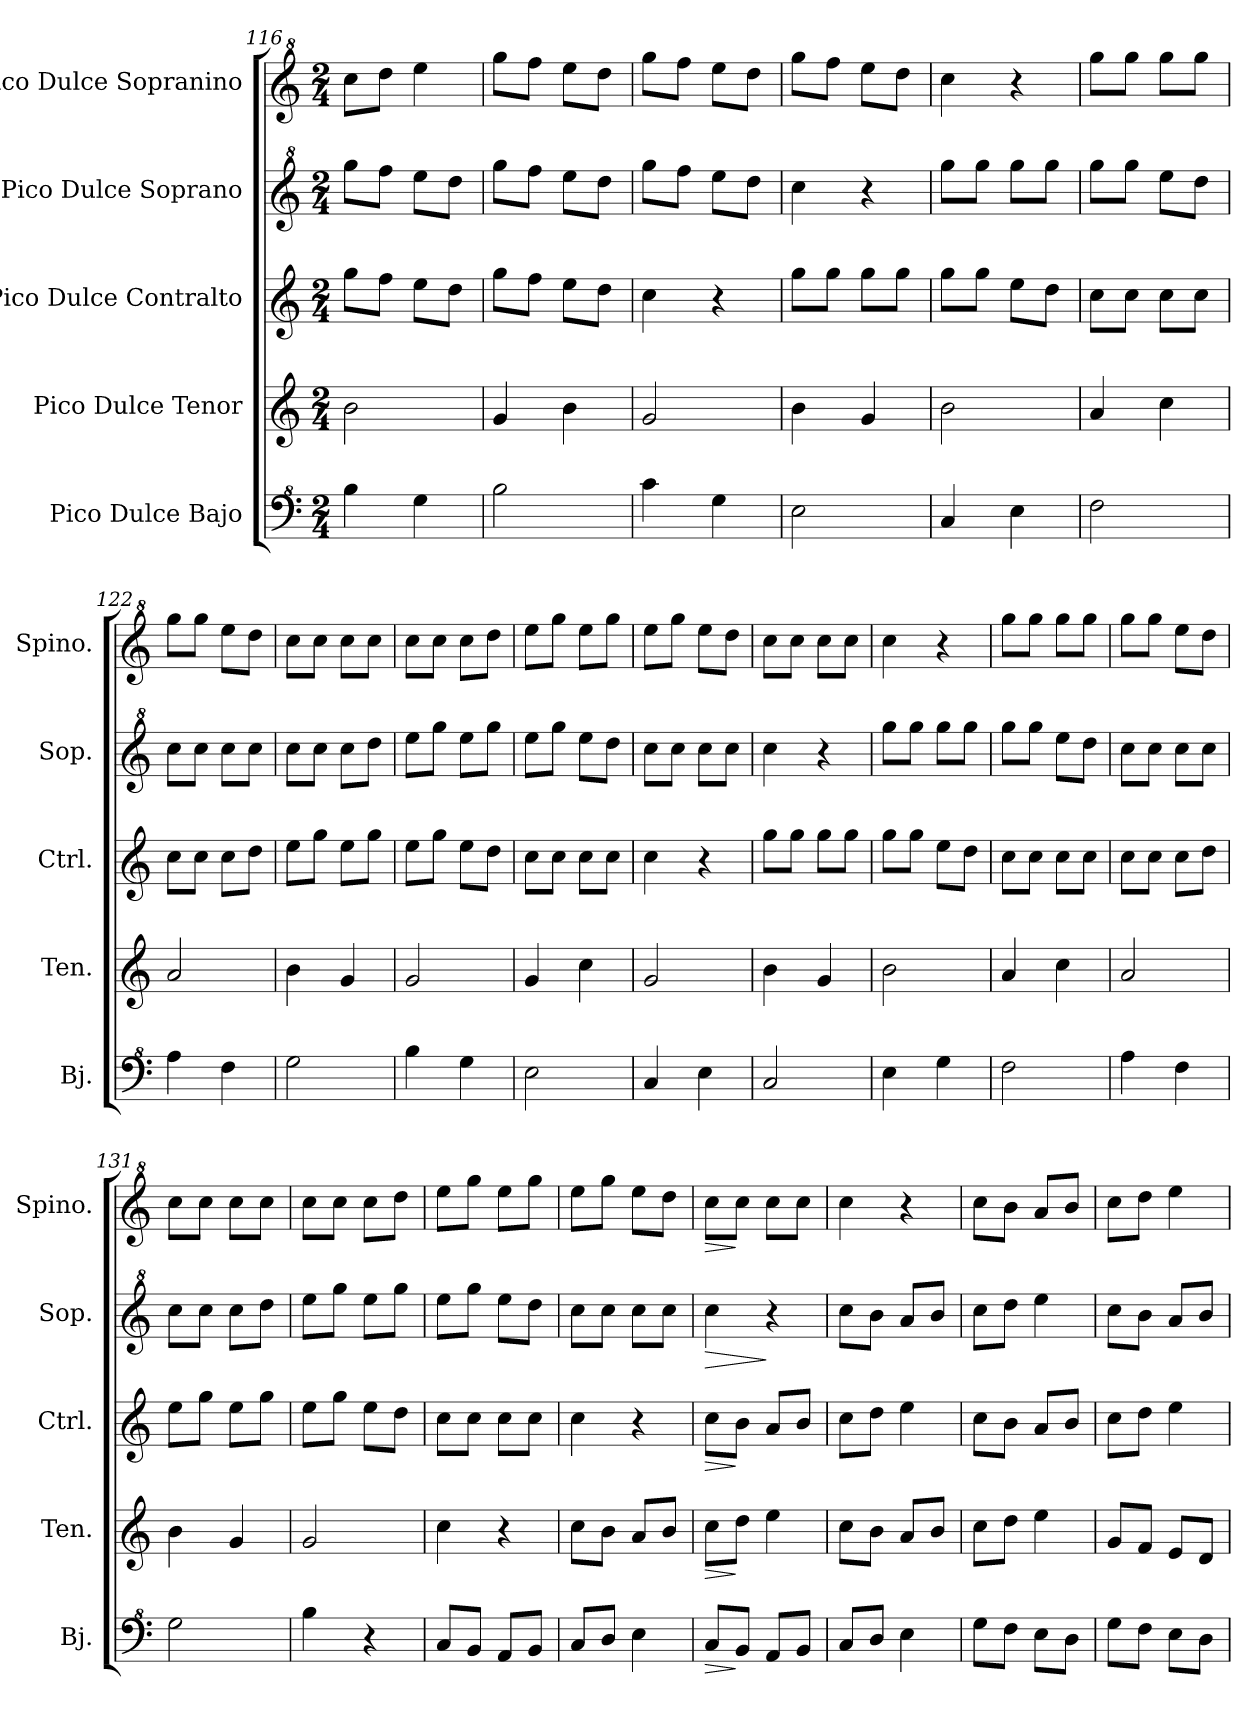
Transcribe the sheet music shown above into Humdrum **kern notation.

**kern	**dynam	**kern	**dynam	**kern	**dynam	**kern	**dynam	**kern	**dynam
*part5	*part5	*part4	*part4	*part3	*part3	*part2	*part2	*part1	*part1
*staff5	*staff5	*staff4	*staff4	*staff3	*staff3	*staff2	*staff2	*staff1	*staff1
*I"Pico Dulce Bajo	*	*I"Pico Dulce Tenor	*	*I"Pico Dulce Contralto	*	*I"Pico Dulce Soprano	*	*I"Pico Dulce Sopranino	*
*I'Bj.	*	*I'Ten.	*	*I'Ctrl.	*	*I'Sop.	*	*I'Spino.	*
!!LO:PB:g=z
*clefF^4	*	*clefG2	*	*clefG2	*	*clefG^2	*	*clefG^2	*
*k[]	*	*k[]	*	*k[]	*	*k[]	*	*k[]	*
*M2/4	*	*M2/4	*	*M2/4	*	*M2/4	*	*M2/4	*
=116	=116	=116	=116	=116	=116	=116	=116	=116	=116
4b\	.	2b\	.	8gg\L	.	8ggg\L	.	8ccc\L	.
.	.	.	.	8ff\J	.	8fff\J	.	8ddd\J	.
4g\	.	.	.	8ee\L	.	8eee\L	.	4eee\	.
.	.	.	.	8dd\J	.	8ddd\J	.	.	.
=117	=117	=117	=117	=117	=117	=117	=117	=117	=117
2b\	.	4g/	.	8gg\L	.	8ggg\L	.	8ggg\L	.
.	.	.	.	8ff\J	.	8fff\J	.	8fff\J	.
.	.	4b\	.	8ee\L	.	8eee\L	.	8eee\L	.
.	.	.	.	8dd\J	.	8ddd\J	.	8ddd\J	.
=118	=118	=118	=118	=118	=118	=118	=118	=118	=118
4cc\	.	2g/	.	4cc\	.	8ggg\L	.	8ggg\L	.
.	.	.	.	.	.	8fff\J	.	8fff\J	.
4g\	.	.	.	4r	.	8eee\L	.	8eee\L	.
.	.	.	.	.	.	8ddd\J	.	8ddd\J	.
=119	=119	=119	=119	=119	=119	=119	=119	=119	=119
2e\	.	4b\	.	8gg\L	.	4ccc\	.	8ggg\L	.
.	.	.	.	8gg\J	.	.	.	8fff\J	.
.	.	4g/	.	8gg\L	.	4r	.	8eee\L	.
.	.	.	.	8gg\J	.	.	.	8ddd\J	.
=120	=120	=120	=120	=120	=120	=120	=120	=120	=120
4c/	.	2b\	.	8gg\L	.	8ggg\L	.	4ccc\	.
.	.	.	.	8gg\J	.	8ggg\J	.	.	.
4e\	.	.	.	8ee\L	.	8ggg\L	.	4r	.
.	.	.	.	8dd\J	.	8ggg\J	.	.	.
=121	=121	=121	=121	=121	=121	=121	=121	=121	=121
2f\	.	4a/	.	8cc\L	.	8ggg\L	.	8ggg\L	.
.	.	.	.	8cc\J	.	8ggg\J	.	8ggg\J	.
.	.	4cc\	.	8cc\L	.	8eee\L	.	8ggg\L	.
.	.	.	.	8cc\J	.	8ddd\J	.	8ggg\J	.
=122	=122	=122	=122	=122	=122	=122	=122	=122	=122
4a\	.	2a/	.	8cc\L	.	8ccc\L	.	8ggg\L	.
.	.	.	.	8cc\J	.	8ccc\J	.	8ggg\J	.
4f\	.	.	.	8cc\L	.	8ccc\L	.	8eee\L	.
.	.	.	.	8dd\J	.	8ccc\J	.	8ddd\J	.
=123	=123	=123	=123	=123	=123	=123	=123	=123	=123
2g\	.	4b\	.	8ee\L	.	8ccc\L	.	8ccc\L	.
.	.	.	.	8gg\J	.	8ccc\J	.	8ccc\J	.
.	.	4g/	.	8ee\L	.	8ccc\L	.	8ccc\L	.
.	.	.	.	8gg\J	.	8ddd\J	.	8ccc\J	.
=124	=124	=124	=124	=124	=124	=124	=124	=124	=124
4b\	.	2g/	.	8ee\L	.	8eee\L	.	8ccc\L	.
.	.	.	.	8gg\J	.	8ggg\J	.	8ccc\J	.
4g\	.	.	.	8ee\L	.	8eee\L	.	8ccc\L	.
.	.	.	.	8dd\J	.	8ggg\J	.	8ddd\J	.
=125	=125	=125	=125	=125	=125	=125	=125	=125	=125
2e\	.	4g/	.	8cc\L	.	8eee\L	.	8eee\L	.
.	.	.	.	8cc\J	.	8ggg\J	.	8ggg\J	.
.	.	4cc\	.	8cc\L	.	8eee\L	.	8eee\L	.
.	.	.	.	8cc\J	.	8ddd\J	.	8ggg\J	.
!!LO:LB:g=z
=126	=126	=126	=126	=126	=126	=126	=126	=126	=126
4c/	.	2g/	.	4cc\	.	8ccc\L	.	8eee\L	.
.	.	.	.	.	.	8ccc\J	.	8ggg\J	.
4e\	.	.	.	4r	.	8ccc\L	.	8eee\L	.
.	.	.	.	.	.	8ccc\J	.	8ddd\J	.
=127	=127	=127	=127	=127	=127	=127	=127	=127	=127
2c/	.	4b\	.	8gg\L	.	4ccc\	.	8ccc\L	.
.	.	.	.	8gg\J	.	.	.	8ccc\J	.
.	.	4g/	.	8gg\L	.	4r	.	8ccc\L	.
.	.	.	.	8gg\J	.	.	.	8ccc\J	.
=128	=128	=128	=128	=128	=128	=128	=128	=128	=128
4e\	.	2b\	.	8gg\L	.	8ggg\L	.	4ccc\	.
.	.	.	.	8gg\J	.	8ggg\J	.	.	.
4g\	.	.	.	8ee\L	.	8ggg\L	.	4r	.
.	.	.	.	8dd\J	.	8ggg\J	.	.	.
=129	=129	=129	=129	=129	=129	=129	=129	=129	=129
2f\	.	4a/	.	8cc\L	.	8ggg\L	.	8ggg\L	.
.	.	.	.	8cc\J	.	8ggg\J	.	8ggg\J	.
.	.	4cc\	.	8cc\L	.	8eee\L	.	8ggg\L	.
.	.	.	.	8cc\J	.	8ddd\J	.	8ggg\J	.
=130	=130	=130	=130	=130	=130	=130	=130	=130	=130
4a\	.	2a/	.	8cc\L	.	8ccc\L	.	8ggg\L	.
.	.	.	.	8cc\J	.	8ccc\J	.	8ggg\J	.
4f\	.	.	.	8cc\L	.	8ccc\L	.	8eee\L	.
.	.	.	.	8dd\J	.	8ccc\J	.	8ddd\J	.
=131	=131	=131	=131	=131	=131	=131	=131	=131	=131
2g\	.	4b\	.	8ee\L	.	8ccc\L	.	8ccc\L	.
.	.	.	.	8gg\J	.	8ccc\J	.	8ccc\J	.
.	.	4g/	.	8ee\L	.	8ccc\L	.	8ccc\L	.
.	.	.	.	8gg\J	.	8ddd\J	.	8ccc\J	.
=132	=132	=132	=132	=132	=132	=132	=132	=132	=132
4b\	.	2g/	.	8ee\L	.	8eee\L	.	8ccc\L	.
.	.	.	.	8gg\J	.	8ggg\J	.	8ccc\J	.
4r	.	.	.	8ee\L	.	8eee\L	.	8ccc\L	.
.	.	.	.	8dd\J	.	8ggg\J	.	8ddd\J	.
=133	=133	=133	=133	=133	=133	=133	=133	=133	=133
8c/L	.	4cc\	.	8cc\L	.	8eee\L	.	8eee\L	.
8B/J	.	.	.	8cc\J	.	8ggg\J	.	8ggg\J	.
8A/L	.	4r	.	8cc\L	.	8eee\L	.	8eee\L	.
8B/J	.	.	.	8cc\J	.	8ddd\J	.	8ggg\J	.
=134	=134	=134	=134	=134	=134	=134	=134	=134	=134
8c/L	.	8cc\L	.	4cc\	.	8ccc\L	.	8eee\L	.
8d/J	.	8b\J	.	.	.	8ccc\J	.	8ggg\J	.
4e\	.	8a/L	.	4r	.	8ccc\L	.	8eee\L	.
.	.	8b/J	.	.	.	8ccc\J	.	8ddd\J	.
=135	=135	=135	=135	=135	=135	=135	=135	=135	=135
!	!LO:HP:b	!	!LO:HP:b	!	!LO:HP:b	!	!LO:HP:b	!	!LO:HP:b
8c/L	>	8cc\L	>	8cc\L	>	4ccc\	>	8ccc\L	>
8B/J	]	8dd\J	]	8b\J	]	.	.	8ccc\J	]
8A/L	.	4ee\	.	8a/L	.	4r	]	8ccc\L	.
8B/J	.	.	.	8b/J	.	.	.	8ccc\J	.
!!LO:PB:g=z
=136	=136	=136	=136	=136	=136	=136	=136	=136	=136
8c/L	.	8cc\L	.	8cc\L	.	8ccc\L	.	4ccc\	.
8d/J	.	8b\J	.	8dd\J	.	8bb\J	.	.	.
4e\	.	8a/L	.	4ee\	.	8aa/L	.	4r	.
.	.	8b/J	.	.	.	8bb/J	.	.	.
=137	=137	=137	=137	=137	=137	=137	=137	=137	=137
8g\L	.	8cc\L	.	8cc\L	.	8ccc\L	.	8ccc\L	.
8f\J	.	8dd\J	.	8b\J	.	8ddd\J	.	8bb\J	.
8e\L	.	4ee\	.	8a/L	.	4eee\	.	8aa/L	.
8d\J	.	.	.	8b/J	.	.	.	8bb/J	.
=138	=138	=138	=138	=138	=138	=138	=138	=138	=138
8g\L	.	8g/L	.	8cc\L	.	8ccc\L	.	8ccc\L	.
8f\J	.	8f/J	.	8dd\J	.	8bb\J	.	8ddd\J	.
8e\L	.	8e/L	.	4ee\	.	8aa/L	.	4eee\	.
8d\J	.	8d/J	.	.	.	8bb/J	.	.	.
=	=	=	=	=	=	=	=	=	=
*-	*-	*-	*-	*-	*-	*-	*-	*-	*-
